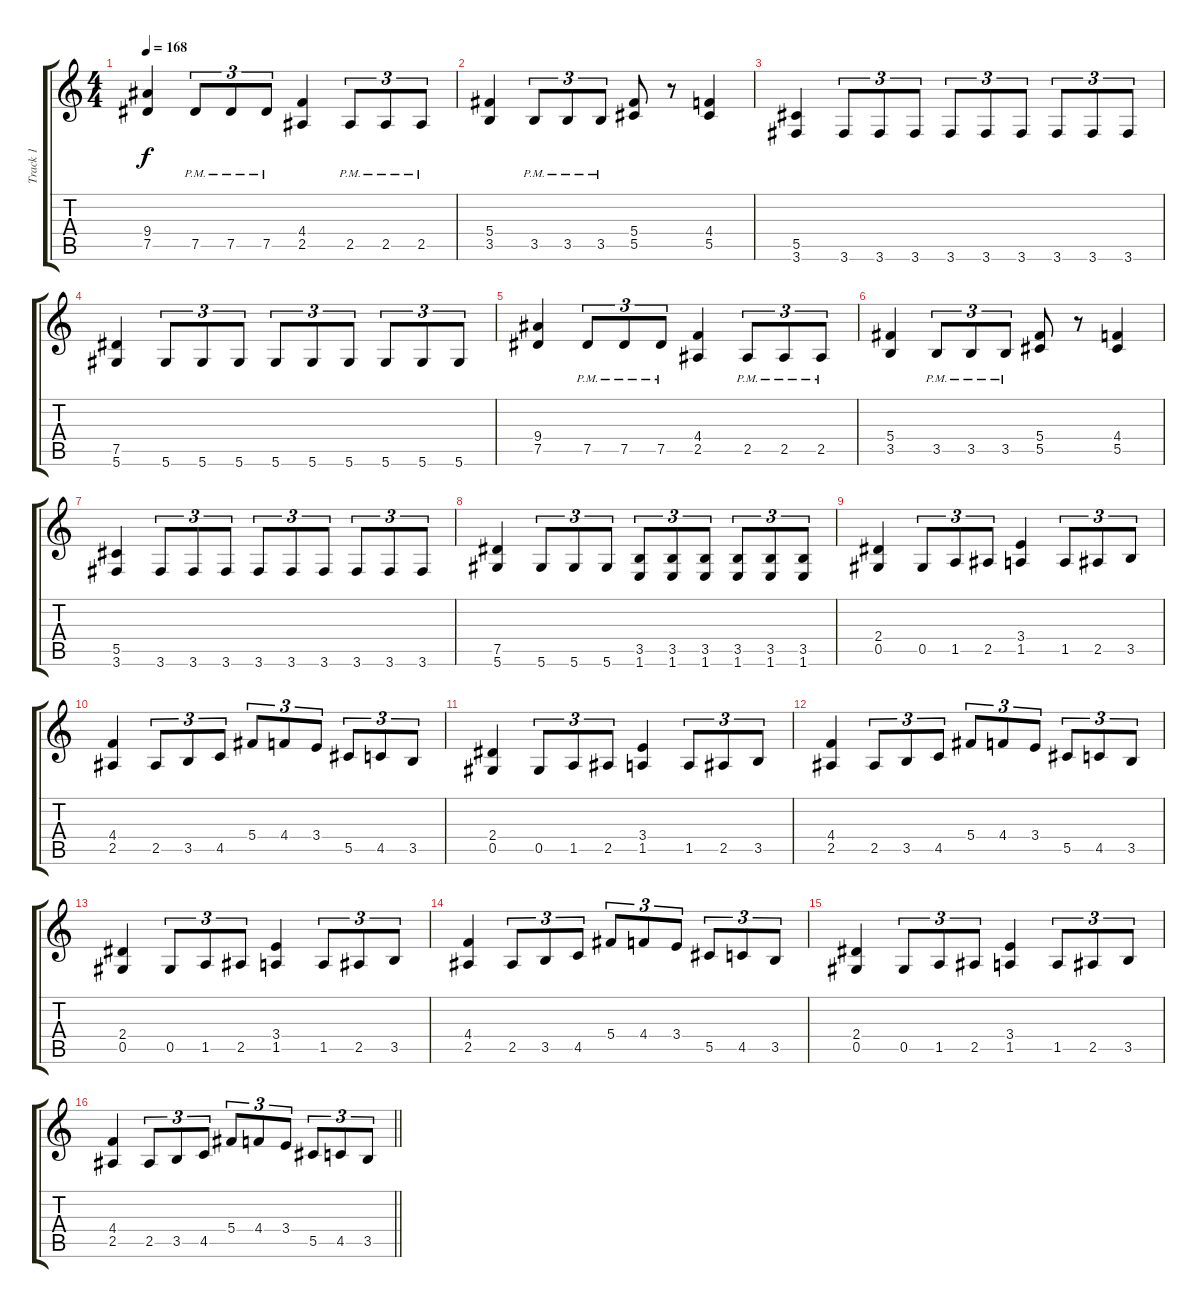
\track ("Track 1" "Track 1") {instrument overdrivenguitar}
\staff {score tabs}
\tuning (Eb4 Bb3 Gb3 Db3 Ab2 Eb2) {hide}
\ts (4 4)
\tempo 168
\clef g2
\ks c
(9.4 7.5).4{dy f} 7.5{pm}.8{tu (3 2)} 7.5{pm}.8{tu (3 2)} 7.5{pm}.8{tu (3 2)} (4.4 2.5).4 2.5{pm}.8{tu (3 2)} 2.5{pm}.8{tu (3 2)} 2.5{pm}.8{tu (3 2)} |
(5.4 3.5).4 3.5{pm}.8{tu (3 2)} 3.5{pm}.8{tu (3 2)} 3.5{pm}.8{tu (3 2)} (5.4 5.5).8 r.8 (4.4 5.5).4 |
(5.5 3.6).4 3.6.8{tu (3 2)} 3.6.8{tu (3 2)} 3.6.8{tu (3 2)} 3.6.8{tu (3 2)} 3.6.8{tu (3 2)} 3.6.8{tu (3 2)} 3.6.8{tu (3 2)} 3.6.8{tu (3 2)} 3.6.8{tu (3 2)} |
(7.5 5.6).4 5.6.8{tu (3 2)} 5.6.8{tu (3 2)} 5.6.8{tu (3 2)} 5.6.8{tu (3 2)} 5.6.8{tu (3 2)} 5.6.8{tu (3 2)} 5.6.8{tu (3 2)} 5.6.8{tu (3 2)} 5.6.8{tu (3 2)} |
(9.4 7.5).4 7.5{pm}.8{tu (3 2)} 7.5{pm}.8{tu (3 2)} 7.5{pm}.8{tu (3 2)} (4.4 2.5).4 2.5{pm}.8{tu (3 2)} 2.5{pm}.8{tu (3 2)} 2.5{pm}.8{tu (3 2)} |
(5.4 3.5).4 3.5{pm}.8{tu (3 2)} 3.5{pm}.8{tu (3 2)} 3.5{pm}.8{tu (3 2)} (5.4 5.5).8 r.8 (4.4 5.5).4 |
(5.5 3.6).4 3.6.8{tu (3 2)} 3.6.8{tu (3 2)} 3.6.8{tu (3 2)} 3.6.8{tu (3 2)} 3.6.8{tu (3 2)} 3.6.8{tu (3 2)} 3.6.8{tu (3 2)} 3.6.8{tu (3 2)} 3.6.8{tu (3 2)} |
(7.5 5.6).4 5.6.8{tu (3 2)} 5.6.8{tu (3 2)} 5.6.8{tu (3 2)} (3.5 1.6).8{tu (3 2)} (3.5 1.6).8{tu (3 2)} (3.5 1.6).8{tu (3 2)} (3.5 1.6).8{tu (3 2)} (3.5 1.6).8{tu (3 2)} (3.5 1.6).8{tu (3 2)} |
(2.4 0.5).4 0.5.8{tu (3 2)} 1.5.8{tu (3 2)} 2.5.8{tu (3 2)} (3.4 1.5).4 1.5.8{tu (3 2)} 2.5.8{tu (3 2)} 3.5.8{tu (3 2)} |
(4.4 2.5).4 2.5.8{tu (3 2)} 3.5.8{tu (3 2)} 4.5.8{tu (3 2)} 5.4.8{tu (3 2)} 4.4.8{tu (3 2)} 3.4.8{tu (3 2)} 5.5.8{tu (3 2)} 4.5.8{tu (3 2)} 3.5.8{tu (3 2)} |
(2.4 0.5).4 0.5.8{tu (3 2)} 1.5.8{tu (3 2)} 2.5.8{tu (3 2)} (3.4 1.5).4 1.5.8{tu (3 2)} 2.5.8{tu (3 2)} 3.5.8{tu (3 2)} |
(4.4 2.5).4 2.5.8{tu (3 2)} 3.5.8{tu (3 2)} 4.5.8{tu (3 2)} 5.4.8{tu (3 2)} 4.4.8{tu (3 2)} 3.4.8{tu (3 2)} 5.5.8{tu (3 2)} 4.5.8{tu (3 2)} 3.5.8{tu (3 2)} |
(2.4 0.5).4 0.5.8{tu (3 2)} 1.5.8{tu (3 2)} 2.5.8{tu (3 2)} (3.4 1.5).4 1.5.8{tu (3 2)} 2.5.8{tu (3 2)} 3.5.8{tu (3 2)} |
(4.4 2.5).4 2.5.8{tu (3 2)} 3.5.8{tu (3 2)} 4.5.8{tu (3 2)} 5.4.8{tu (3 2)} 4.4.8{tu (3 2)} 3.4.8{tu (3 2)} 5.5.8{tu (3 2)} 4.5.8{tu (3 2)} 3.5.8{tu (3 2)} |
(2.4 0.5).4 0.5.8{tu (3 2)} 1.5.8{tu (3 2)} 2.5.8{tu (3 2)} (3.4 1.5).4 1.5.8{tu (3 2)} 2.5.8{tu (3 2)} 3.5.8{tu (3 2)} |
\barLineRight lightlight
(4.4 2.5).4 2.5.8{tu (3 2)} 3.5.8{tu (3 2)} 4.5.8{tu (3 2)} 5.4.8{tu (3 2)} 4.4.8{tu (3 2)} 3.4.8{tu (3 2)} 5.5.8{tu (3 2)} 4.5.8{tu (3 2)} 3.5.8{tu (3 2)}
